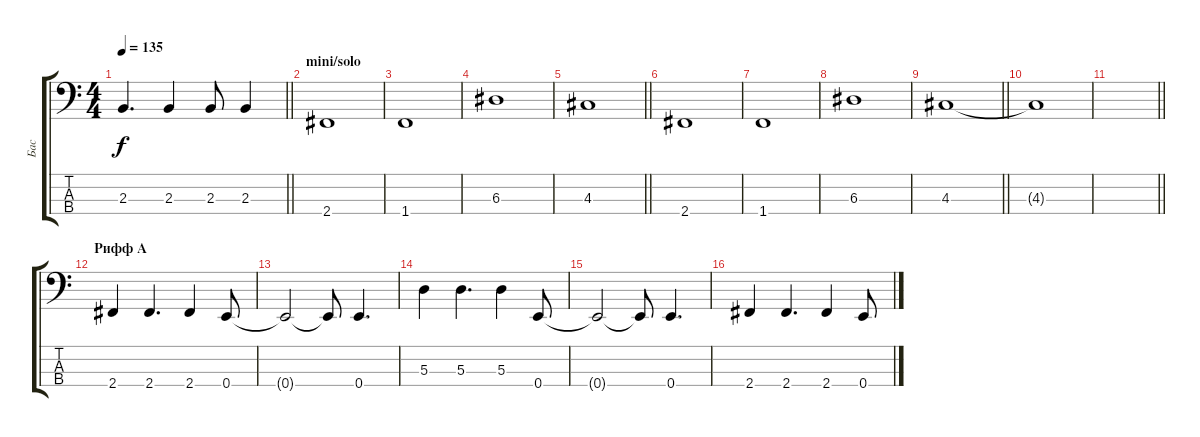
\track ("Бас" "Бас") {instrument electricbasspick}
\staff {score tabs}
\tuning (G2 D2 A1 E1) {hide}
\ts (4 4)
\tempo 135
\clef f4
\barLineRight lightlight
\ks c
2.3{t}.4{d dy f} 2.3.4 2.3.8 2.3.4 |
\section ("" "mini/solo")
2.4.1 |
1.4.1 |
6.3.1 |
\barLineRight lightlight
4.3.1 |
2.4.1 |
1.4.1 |
6.3.1 |
\barLineRight lightlight
4.3.1 |
\section ("" "")
4.3{t}.1 |
\barLineRight lightlight
|
\section ("" "Рифф А")
2.4.4 2.4.4{d} 2.4.4 0.4.8 |
0.4{t}.2 0.4{t}.8 0.4.4{d} |
5.3.4 5.3.4{d} 5.3.4 0.4.8 |
0.4{t}.2 0.4{t}.8 0.4.4{d} |
2.4.4 2.4.4{d} 2.4.4 0.4.8
